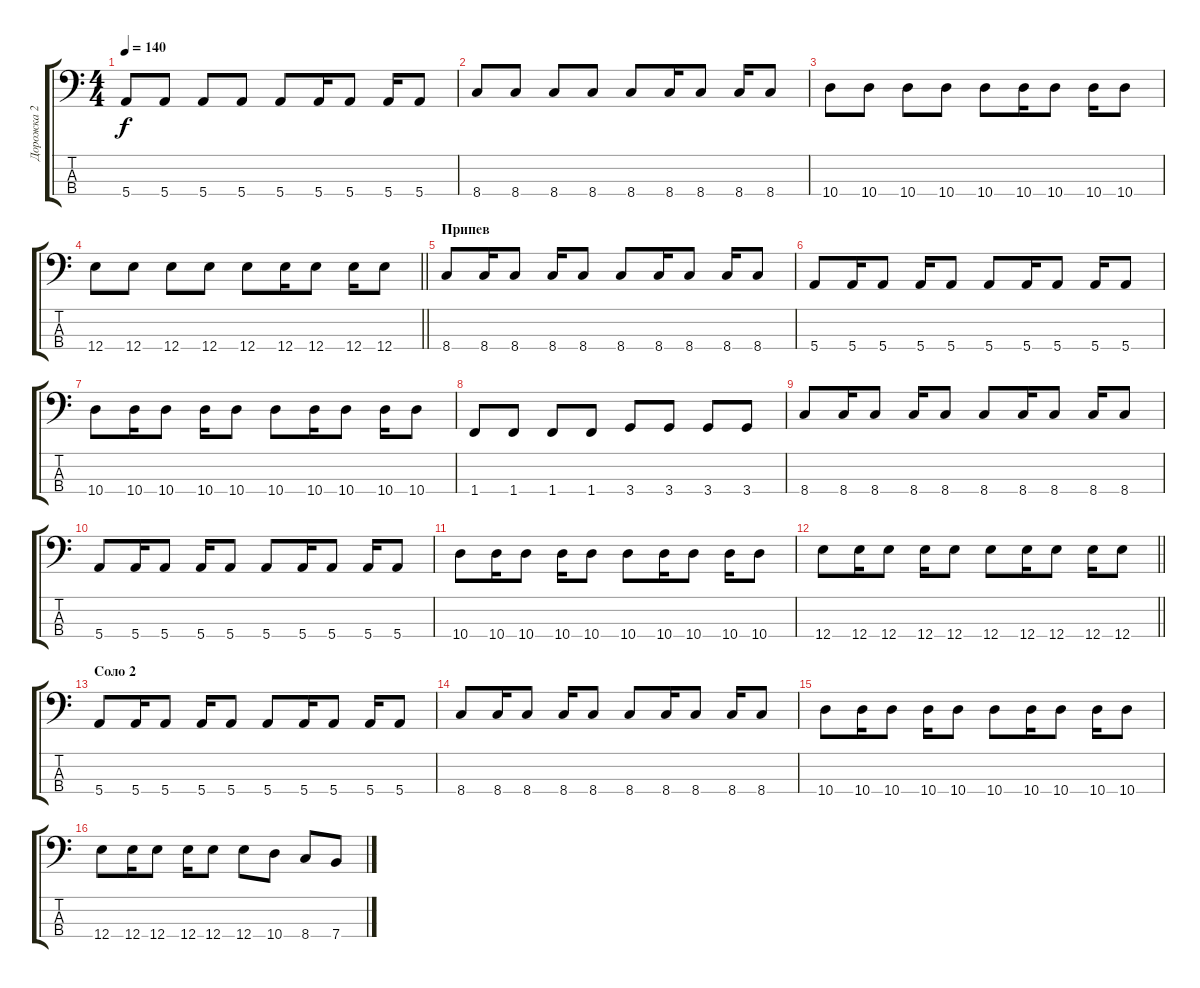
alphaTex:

\track ("Дорожка 2" "Дорожка 2") {instrument electricbasspick}
\staff {score tabs}
\tuning (G2 D2 A1 E1) {hide}
\ts (4 4)
\tempo 140
\clef f4
\ks c
5.4.8{dy f} 5.4.8 5.4.8 5.4.8 5.4.8 5.4.16 5.4.8 5.4.16 5.4.8 |
8.4.8 8.4.8 8.4.8 8.4.8 8.4.8 8.4.16 8.4.8 8.4.16 8.4.8 |
10.4.8 10.4.8 10.4.8 10.4.8 10.4.8 10.4.16 10.4.8 10.4.16 10.4.8 |
\barLineRight lightlight
12.4.8 12.4.8 12.4.8 12.4.8 12.4.8 12.4.16 12.4.8 12.4.16 12.4.8 |
\section ("" "Припев")
8.4.8 8.4.16 8.4.8 8.4.16 8.4.8 8.4.8 8.4.16 8.4.8 8.4.16 8.4.8 |
5.4.8 5.4.16 5.4.8 5.4.16 5.4.8 5.4.8 5.4.16 5.4.8 5.4.16 5.4.8 |
10.4.8 10.4.16 10.4.8 10.4.16 10.4.8 10.4.8 10.4.16 10.4.8 10.4.16 10.4.8 |
1.4.8 1.4.8 1.4.8 1.4.8 3.4.8 3.4.8 3.4.8 3.4.8 |
8.4.8 8.4.16 8.4.8 8.4.16 8.4.8 8.4.8 8.4.16 8.4.8 8.4.16 8.4.8 |
5.4.8 5.4.16 5.4.8 5.4.16 5.4.8 5.4.8 5.4.16 5.4.8 5.4.16 5.4.8 |
10.4.8 10.4.16 10.4.8 10.4.16 10.4.8 10.4.8 10.4.16 10.4.8 10.4.16 10.4.8 |
\barLineRight lightlight
12.4.8 12.4.16 12.4.8 12.4.16 12.4.8 12.4.8 12.4.16 12.4.8 12.4.16 12.4.8 |
\section ("" "Соло 2")
5.4.8 5.4.16 5.4.8 5.4.16 5.4.8 5.4.8 5.4.16 5.4.8 5.4.16 5.4.8 |
8.4.8 8.4.16 8.4.8 8.4.16 8.4.8 8.4.8 8.4.16 8.4.8 8.4.16 8.4.8 |
10.4.8 10.4.16 10.4.8 10.4.16 10.4.8 10.4.8 10.4.16 10.4.8 10.4.16 10.4.8 |
12.4.8 12.4.16 12.4.8 12.4.16 12.4.8 12.4.8 10.4.8 8.4.8 7.4.8
